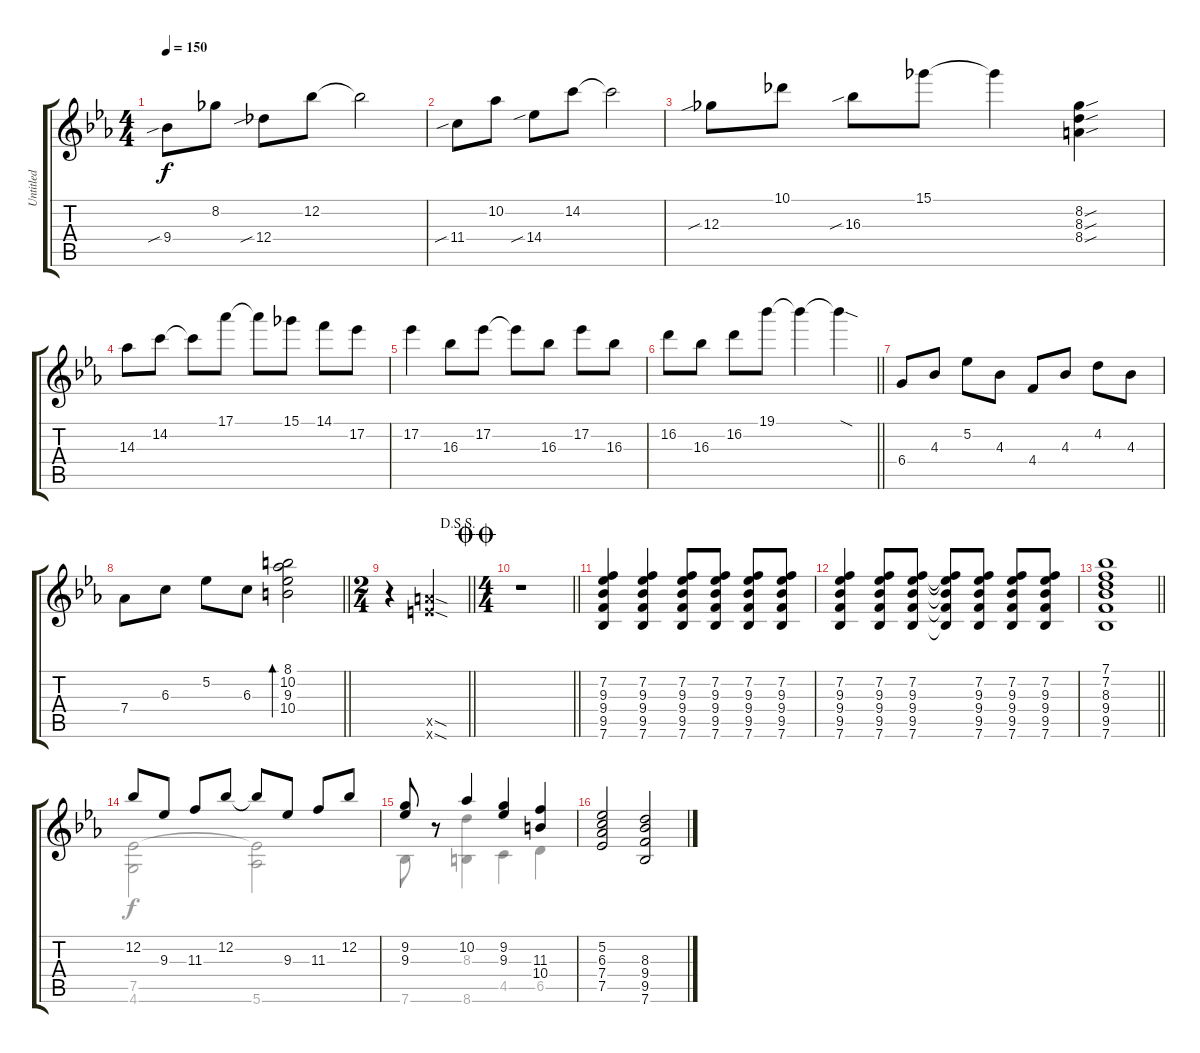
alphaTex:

\track ("Untitled" "Untitled") {instrument overdrivenguitar}
\staff {score tabs}
\tuning (Eb4 Bb3 Gb3 Db3 Ab2 Eb2) {hide}
\voice
\ts (4 4)
\tempo 150
\clef g2
\ks eb
9.4{sib}.8{dy f} 8.2.8 12.4{sib}.8 12.2.8 12.2{t}.2 |
11.4{sib}.8 10.2.8 14.4{sib}.8 14.2.8 14.2{t}.2 |
12.3{sib}.8 10.1.8 16.3{sib}.8 15.1.8 15.1{t}.4 (8.2{sou} 8.3{sou} 8.4{sou}).4 |
14.3.8 14.2.8 14.2{t}.8 17.1.8 17.1{t}.8 15.1.8 14.1.8 17.2.8 |
17.2.4 16.3.8 17.2.8 17.2{t}.8 16.3.8 17.2.8 16.3.8 |
\barLineRight lightlight
16.2.8 16.3.8 16.2.8 19.1.8 19.1{t}.4 19.1{sod t}.4 |
6.4.8 4.3.8 5.2.8 4.3.8 4.4.8 4.3.8 4.2.8 4.3.8 |
\barLineRight lightlight
7.4.8 6.3.8 5.2.8 6.3.8 (8.1 10.2 9.3 10.4).2{bd 30} |
\ts (2 4)
\jump dalsegnosegno
\barLineRight lightlight
r.4 (13.5{sod x} 13.6{sod x}).4 |
\ts (4 4)
\jump doublecoda
\barLineRight lightlight
r.1 |
(7.2 9.3 9.4 9.5 7.6).4 (7.2 9.3 9.4 9.5 7.6).4 (7.2 9.3 9.4 9.5 7.6).8 (7.2 9.3 9.4 9.5 7.6).8 (7.2 9.3 9.4 9.5 7.6).8 (7.2 9.3 9.4 9.5 7.6).8 |
(7.2 9.3 9.4 9.5 7.6).4 (7.2 9.3 9.4 9.5 7.6).8 (7.2 9.3 9.4 9.5 7.6).8 (7.2{t} 9.3{t} 9.4{t} 9.5{t} 7.6{t}).8 (7.2 9.3 9.4 9.5 7.6).8 (7.2 9.3 9.4 9.5 7.6).8 (7.2 9.3 9.4 9.5 7.6).8 |
\barLineRight lightlight
(7.1 7.2 8.3 9.4 9.5 7.6).1 |
12.2.8 9.3.8 11.3.8 12.2.8 12.2{t}.8 9.3.8 11.3.8 12.2.8 |
(9.2 9.3).8 r.8 10.2.4 (9.2 9.3).4 (11.3 10.4).4 |
(5.2 6.3 7.4 7.5).2 (8.3 9.4 9.5 7.6).2
\voice
\clef g2
\ottava regular
\simile none
\ks eb
|
|
|
|
|
\barLineRight lightlight
|
|
\barLineRight lightlight
|
\barLineRight lightlight
|
\barLineRight lightlight
|
|
|
\barLineRight lightlight
|
(7.5 4.6).2 (7.5{t} 5.6).2 |
7.6.8 r.8 (8.3 8.6).4 4.5.4 6.5.4 |
